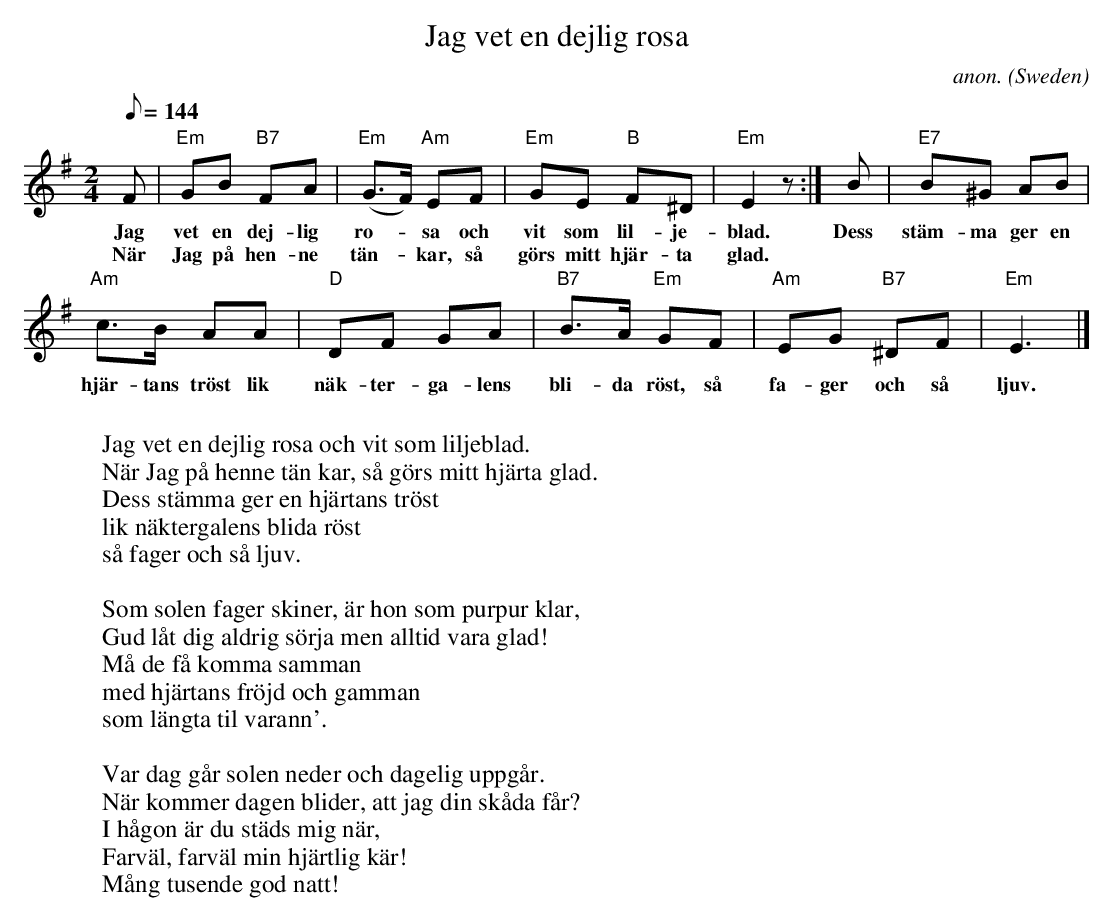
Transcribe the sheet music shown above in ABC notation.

X:1
T:Jag vet en dejlig rosa
C:anon.
O:Sweden
M:2/4
L:1/8
Q:144
K:Em
F|"Em"GB "B7"FA|"Em"(G>F) "Am"EF|"Em"GE "B"F^D|"Em"E2 z :|B|"E7"B^G AB|
w:Jag vet en dej- lig ro-* sa och vit som lil- je- blad. Dess stäm- ma ger en
w:När Jag p\aa hen- ne tän-* kar, s\aa görs mitt hjär- ta glad.
"Am"c>B AA|"D"DF GA|"B7"B>A "Em"GF|"Am"EG "B7"^DF|"Em"E3|]
w:hjär- tans tröst lik näk- ter- ga- lens bli- da röst, s\aa fa- ger och s\aa ljuv.
W:
W:Jag vet en dejlig rosa och vit som liljeblad.
W:När Jag p\aa henne tän kar, s\aa görs mitt hjärta glad.
W:Dess stämma ger en hjärtans tröst
W:lik näktergalens blida röst
W:s\aa fager och s\aa ljuv.
W:
W:Som solen fager skiner, är hon som purpur klar,
W:Gud l\aat dig aldrig sörja men alltid vara glad!
W:M\aa de f\aa komma samman
W:med hjärtans fröjd och gamman
W:som längta til varann'.
W:
W:Var dag g\aar solen neder och dagelig uppg\aar.
W:När kommer dagen blider, att jag din sk\aada f\aar?
W:I h\aagon är du städs mig när,
W:Farväl, farväl min hjärtlig kär!
W:M\aang tusende god natt!
